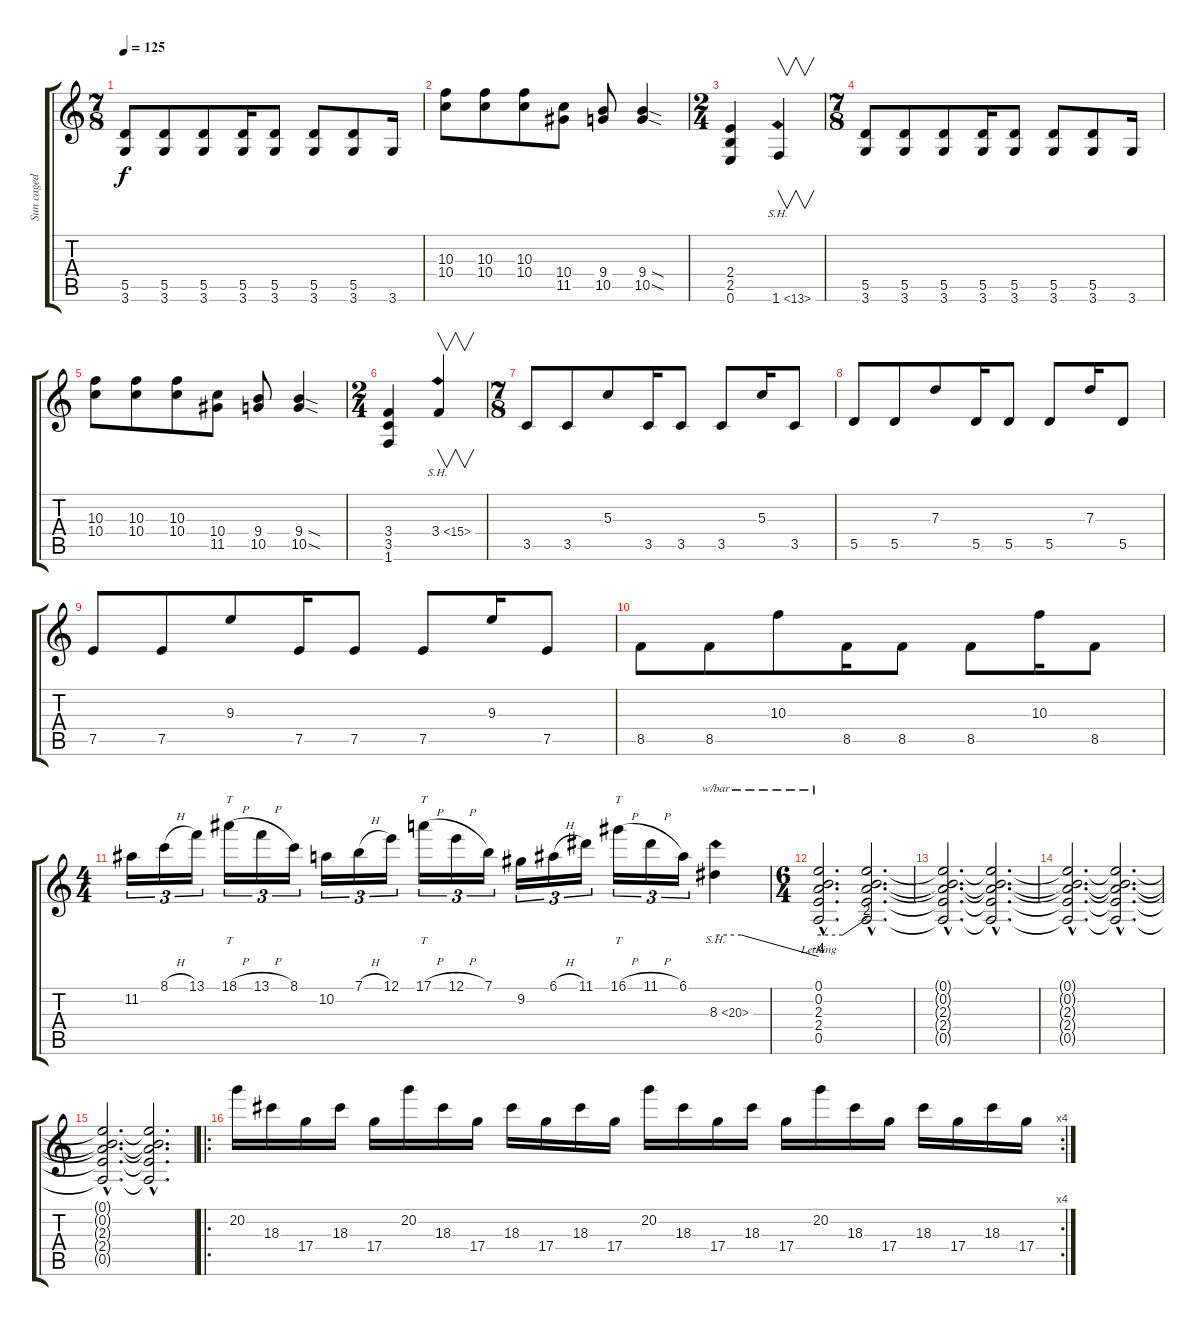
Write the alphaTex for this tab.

\track ("Sun caged" "Sun caged") {instrument distortionguitar}
\staff {score tabs}
\tuning (E4 B3 G3 D3 A2 E2) {hide}
\ts (7 8)
\tempo 125
\clef g2
\ks c
(5.5 3.6).8{dy f} (5.5 3.6).8 (5.5 3.6).8 (5.5 3.6).16 (5.5 3.6).8 (5.5 3.6).8 (5.5 3.6).8 3.6.16 |
(10.3 10.4).8 (10.3 10.4).8 (10.3 10.4).8 (10.4 11.5).8 (9.4 10.5).8 (9.4{sod} 10.5{sod}).4 |
\ts (2 4)
(2.4 2.5 0.6).4 1.6{sh 12}.4{v} |
\ts (7 8)
(5.5 3.6).8 (5.5 3.6).8 (5.5 3.6).8 (5.5 3.6).16 (5.5 3.6).8 (5.5 3.6).8 (5.5 3.6).8 3.6.16 |
(10.3 10.4).8 (10.3 10.4).8 (10.3 10.4).8 (10.4 11.5).8 (9.4 10.5).8 (9.4{sod} 10.5{sod}).4 |
\ts (2 4)
(3.4 3.5 1.6).4 3.4{sh 12}.4{v} |
\ts (7 8)
3.5.8 3.5.8 5.3.8 3.5.16 3.5.8 3.5.8 5.3.16 3.5.8 |
5.5.8 5.5.8 7.3.8 5.5.16 5.5.8 5.5.8 7.3.16 5.5.8 |
7.5.8 7.5.8 9.3.8 7.5.16 7.5.8 7.5.8 9.3.16 7.5.8 |
8.5.8 8.5.8 10.3.8 8.5.16 8.5.8 8.5.8 10.3.16 8.5.8 |
\ts (4 4)
11.2.16{tu (3 2)} 8.1{h}.16{tu (3 2)} 13.1.16{tu (3 2)} 18.1{h}.16{tt tu (3 2)} 13.1{h}.16{tu (3 2)} 8.1.16{tu (3 2)} 10.2.16{tu (3 2)} 7.1{h}.16{tu (3 2)} 12.1.16{tu (3 2)} 17.1{h}.16{tt tu (3 2)} 12.1{h}.16{tu (3 2)} 7.1.16{tu (3 2)} 9.2.16{tu (3 2)} 6.1{h}.16{tu (3 2)} 11.1.16{tu (3 2)} 16.1{h}.16{tt tu (3 2)} 11.1{h}.16{tu (3 2)} 6.1.16{tu (3 2)} 8.3{sh 12}.4{tbe (custom default 0 0 15 0 60 -16)} |
\ts (6 4)
(0.1{hac lr} 0.2{hac lr} 2.3{hac lr} 2.4{hac lr} 0.5{hac lr}).2{d tbe (custom default 0 0 30 0 60 8)} (0.1{hac t} 0.2{hac t} 2.3{hac t} 2.4{hac t} 0.5{hac t}).2{d} |
(0.1{hac t} 0.2{hac t} 2.3{hac t} 2.4{hac t} 0.5{hac t}).2{d} (0.1{hac t} 0.2{hac t} 2.3{hac t} 2.4{hac t} 0.5{hac t}).2{d} |
(0.1{hac t} 0.2{hac t} 2.3{hac t} 2.4{hac t} 0.5{hac t}).2{d} (0.1{hac t} 0.2{hac t} 2.3{hac t} 2.4{hac t} 0.5{hac t}).2{d} |
(0.1{hac t} 0.2{hac t} 2.3{hac t} 2.4{hac t} 0.5{hac t}).2{d} (0.1{hac t} 0.2{hac t} 2.3{hac t} 2.4{hac t} 0.5{hac t}).2{d} |
\ro
\rc 4
20.2.16 18.3.16 17.4.16 18.3.16 17.4.16 20.2.16 18.3.16 17.4.16 18.3.16 17.4.16 18.3.16 17.4.16 20.2.16 18.3.16 17.4.16 18.3.16 17.4.16 20.2.16 18.3.16 17.4.16 18.3.16 17.4.16 18.3.16 17.4.16
